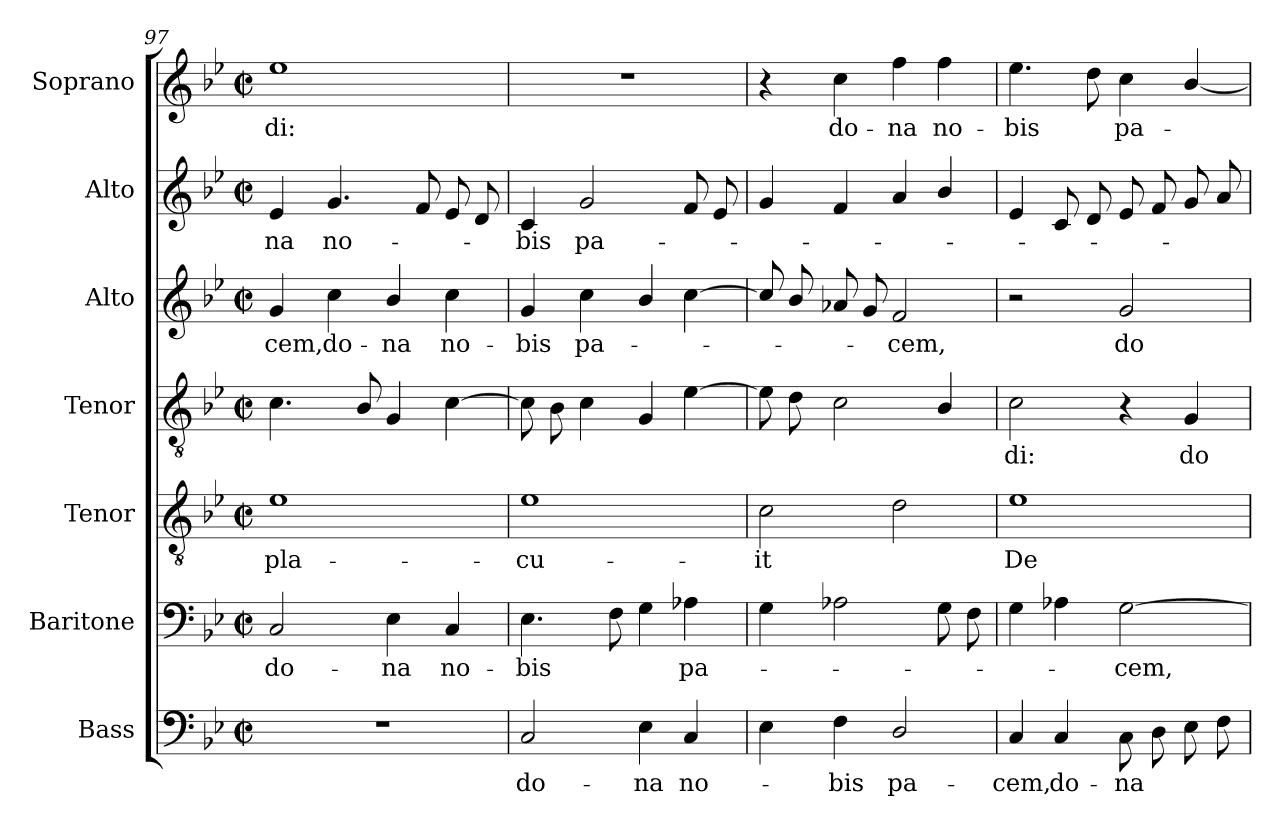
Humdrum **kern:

**kern	**text	**kern	**text	**kern	**text	**kern	**text	**kern	**text	**kern	**text	**kern	**text
*part7	*part7	*part6	*part6	*part5	*part5	*part4	*part4	*part3	*part3	*part2	*part2	*part1	*part1
*staff7	*staff7	*staff6	*staff6	*staff5	*staff5	*staff4	*staff4	*staff3	*staff3	*staff2	*staff2	*staff1	*staff1
*I"Bass	*	*I"Baritone	*	*I"Tenor	*	*I"Tenor	*	*I"Alto	*	*I"Alto	*	*I"Soprano	*
*I'B.	*	*I'Bar.	*	*I'T.	*	*I'T.	*	*I'A.	*	*I'A.	*	*I'S.	*
*clefF4	*	*clefF4	*	*clefGv2	*	*clefGv2	*	*clefG2	*	*clefG2	*	*clefG2	*
*	*	*	*	*ITrd7c12	*	*ITrd7c12	*	*	*	*	*	*	*
*k[b-e-]	*	*k[b-e-]	*	*k[b-e-]	*	*k[b-e-]	*	*k[b-e-]	*	*k[b-e-]	*	*k[b-e-]	*
*B-:	*	*B-:	*	*B-:	*	*B-:	*	*B-:	*	*B-:	*	*B-:	*
*M2/2	*	*M2/2	*	*M2/2	*	*M2/2	*	*M2/2	*	*M2/2	*	*M2/2	*
*met(c|)	*	*met(c|)	*	*met(c|)	*	*met(c|)	*	*met(c|)	*	*met(c|)	*	*met(c|)	*
=97	=97	=97	=97	=97	=97	=97	=97	=97	=97	=97	=97	=97	=97
!	!	!	!LO:LY:b:color=#000000	!	!	!	!	!	!	!	!	!	!
!	!	!	!	!	!LO:LY:b:color=#000000	!	!	!	!	!	!	!	!
!	!	!	!	!	!	!	!	!	!LO:LY:b:color=#000000	!	!	!	!
!	!	!	!	!	!	!	!	!	!	!	!LO:LY:b:color=#000000	!	!
!	!	!	!	!	!	!	!	!	!	!	!	!	!LO:LY:b:color=#000000
1r	.	2Ci/	do-	1E-i	pla-	4.Ci\	.	4gi/	-cem,	4e-i/	-na	1ee-i	-di:
!	!	!	!	!	!	!	!	!	!LO:LY:b:color=#000000	!	!	!	!
!	!	!	!	!	!	!	!	!	!	!	!LO:LY:b:color=#000000	!	!
.	.	.	.	.	.	.	.	4cci\	do-	4.gi/	no-	.	.
.	.	.	.	.	.	8BB-i/	.	.	.	.	.	.	.
!	!	!	!LO:LY:b:color=#000000	!	!	!	!	!	!	!	!	!	!
!	!	!	!	!	!	!	!	!	!LO:LY:b:color=#000000	!	!	!	!
.	.	4E-i\	-na	.	.	4GGi/	.	4b-i/	-na	.	.	.	.
.	.	.	.	.	.	.	.	.	.	8fi/	.	.	.
!	!	!	!LO:LY:b:color=#000000	!	!	!	!	!	!	!	!	!	!
!	!	!	!	!	!	!	!	!	!LO:LY:b:color=#000000	!	!	!	!
.	.	4Ci/	no-	.	.	[4Ci\	.	4cci\	no-	8e-i/	.	.	.
.	.	.	.	.	.	.	.	.	.	8di/	.	.	.
=98	=98	=98	=98	=98	=98	=98	=98	=98	=98	=98	=98	=98	=98
!	!LO:LY:b:color=#000000	!	!	!	!	!	!	!	!	!	!	!	!
!	!	!	!LO:LY:b:color=#000000	!	!	!	!	!	!	!	!	!	!
!	!	!	!	!	!LO:LY:b:color=#000000	!	!	!	!	!	!	!	!
!	!	!	!	!	!	!	!	!	!LO:LY:b:color=#000000	!	!	!	!
!	!	!	!	!	!	!	!	!	!	!	!LO:LY:b:color=#000000	!	!
2Ci/	do-	4.E-i\	-bis	1E-i	-cu-	8Ci\]	.	4gi/	-bis	4ci/	-bis	1r	.
.	.	.	.	.	.	8BB-i\	.	.	.	.	.	.	.
!	!	!	!	!	!	!	!	!	!LO:LY:b:color=#000000	!	!	!	!
!	!	!	!	!	!	!	!	!	!	!	!LO:LY:b:color=#000000	!	!
.	.	.	.	.	.	4Ci\	.	4cci\	pa-	2gi/	pa-	.	.
.	.	8Fi\	.	.	.	.	.	.	.	.	.	.	.
!	!LO:LY:b:color=#000000	!	!	!	!	!	!	!	!	!	!	!	!
4E-i\	-na	4Gi\	.	.	.	4GGi/	.	4b-i/	.	.	.	.	.
!	!LO:LY:b:color=#000000	!	!	!	!	!	!	!	!	!	!	!	!
!	!	!	!LO:LY:b:color=#000000	!	!	!	!	!	!	!	!	!	!
4Ci/	no-	4A-i\	pa-	.	.	[4E-i\	.	[4cci\	.	8fi/	.	.	.
.	.	.	.	.	.	.	.	.	.	8e-i/	.	.	.
!!LO:LB:g=z
=99	=99	=99	=99	=99	=99	=99	=99	=99	=99	=99	=99	=99	=99
!	!	!	!	!	!LO:LY:b:color=#000000	!	!	!	!	!	!	!	!
4E-i\	.	4Gi\	.	2Ci\	-it	8E-i\]	.	8cci/]	.	4gi/	.	4r	.
.	.	.	.	.	.	8Di\	.	8b-i/	.	.	.	.	.
!	!LO:LY:b:color=#000000	!	!	!	!	!	!	!	!	!	!	!	!
!	!	!	!	!	!	!	!	!	!	!	!	!	!LO:LY:b:color=#000000
4Fi\	-bis	2A-i\	.	.	.	2Ci\	.	8a-i/	.	4fi/	.	4cci\	do-
.	.	.	.	.	.	.	.	8gi/	.	.	.	.	.
!	!LO:LY:b:color=#000000	!	!	!	!	!	!	!	!	!	!	!	!
!	!	!	!	!	!	!	!	!	!LO:LY:b:color=#000000	!	!	!	!
!	!	!	!	!	!	!	!	!	!	!	!	!	!LO:LY:b:color=#000000
2Di/	pa-	.	.	2Di\	.	.	.	2fi/	-cem,	4ai/	.	4ffi\	-na
!	!	!	!	!	!	!	!	!	!	!	!	!	!LO:LY:b:color=#000000
.	.	8Gi\	.	.	.	4BB-i/	.	.	.	4b-i/	.	4ffi\	no-
.	.	8Fi\	.	.	.	.	.	.	.	.	.	.	.
=100	=100	=100	=100	=100	=100	=100	=100	=100	=100	=100	=100	=100	=100
!	!LO:LY:b:color=#000000	!	!	!	!	!	!	!	!	!	!	!	!
!	!	!	!	!	!LO:LY:b:color=#000000	!	!	!	!	!	!	!	!
!	!	!	!	!	!	!	!LO:LY:b:color=#000000	!	!	!	!	!	!
!	!	!	!	!	!	!	!	!	!	!	!	!	!LO:LY:b:color=#000000
4Ci/	-cem,	4Gi\	.	1E-i	De-	2Ci\	-di:	2r	.	4e-i/	.	4.ee-i\	-bis
!	!LO:LY:b:color=#000000	!	!	!	!	!	!	!	!	!	!	!	!
4Ci/	do-	4A-i\	.	.	.	.	.	.	.	8ci/	.	.	.
.	.	.	.	.	.	.	.	.	.	8di/	.	8ddi\	.
!	!LO:LY:b:color=#000000	!	!	!	!	!	!	!	!	!	!	!	!
!	!	!	!LO:LY:b:color=#000000	!	!	!	!	!	!	!	!	!	!
!	!	!	!	!	!	!	!	!	!LO:LY:b:color=#000000	!	!	!	!
!	!	!	!	!	!	!	!	!	!	!	!	!	!LO:LY:b:color=#000000
8Ci\	-na	[2Gi\	-cem,	.	.	4r	.	2gi/	do-	8e-i/	.	4cci\	pa-
8Di\	.	.	.	.	.	.	.	.	.	8fi/	.	.	.
!	!	!	!	!	!	!	!LO:LY:b:color=#000000	!	!	!	!	!	!
8E-i\	.	.	.	.	.	4GGi/	do-	.	.	8gi/	.	[4b-i/	.
8Fi\	.	.	.	.	.	.	.	.	.	8ai/	.	.	.
=	=	=	=	=	=	=	=	=	=	=	=	=	=
*-	*-	*-	*-	*-	*-	*-	*-	*-	*-	*-	*-	*-	*-
